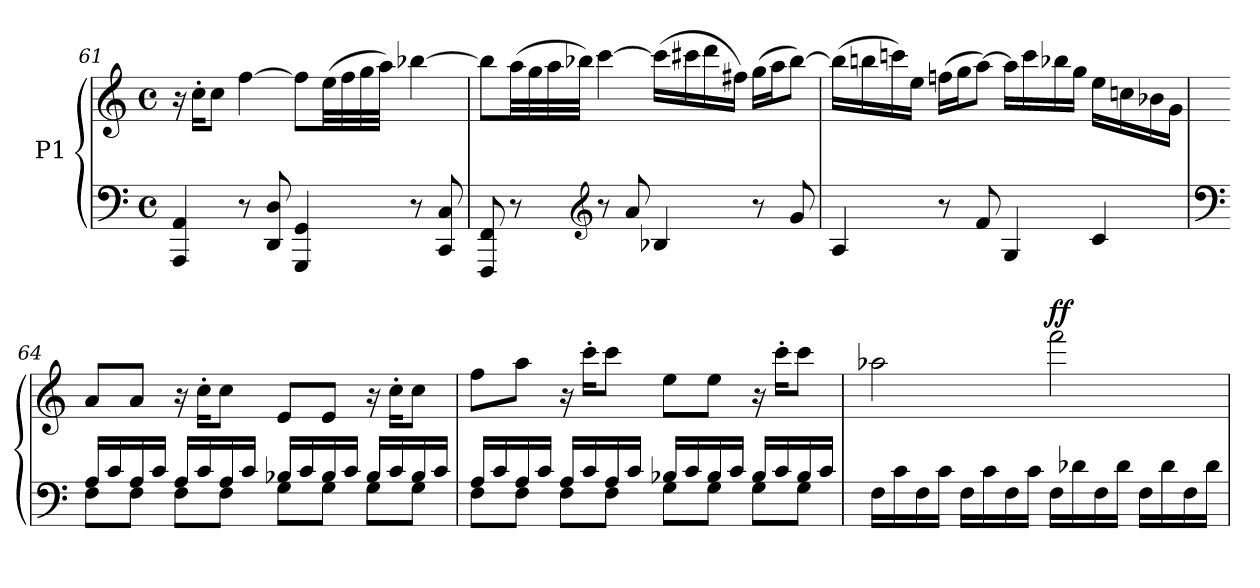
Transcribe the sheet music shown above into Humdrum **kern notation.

**kern	**kern	**dynam
*part1	*part1	*part1
*staff2	*staff1	*staff1/2
*I"P1	*	*
*clefF4	*clefG2	*
*k[]	*k[]	*
*M4/4	*M4/4	*
*met(c)	*met(c)	*
=61	=61	=61
4AAA/ 4AA/	16r	.
.	16cc'\KL	.
.	8cc\J	.
8r	[4ff\	.
8DD/ 8D/	.	.
4GGG/ 4GG/	8ff\L]	.
.	(32ee\LL	.
.	32ff\	.
.	32gg\	.
.	32aa\JJJ)	.
8r	[4bb-X\	.
8CC/ 8C/	.	.
!!LO:LB:g=z
=62	=62	=62
8FFF/ 8FF/	8bb-\L]	.
8r	(32aa\LL	.
.	32gg\	.
.	32aa\	.
.	32bb-X\JJJ)	.
*clefG2	*	*
8r	[4ccc\	.
8a/	.	.
4B-X/	(16ccc\LL]	.
.	16ccc#X\	.
.	16ddd\	.
.	16ff#X\JJ)	.
8r	(16gg\LL	.
.	16aa\J	.
8g/	[8bb-\J)	.
!!LO:PB:g=z
=63	=63	=63
4A/	(16bb-\LL]	.
.	16bbn\	.
.	16cccn\)	.
.	16ee\JJ	.
8r	(16ffn\LL	.
.	16gg\J	.
8f/	[8aa\J)	.
4G/	16aa\LL]	.
.	16ccc\	.
.	16bb-X\	.
.	16gg\JJ	.
4c/	16ee\LL	.
.	16ccn\	.
.	16b-X\	.
.	16g\JJ	.
=64	=64	=64
*clefF4	*	*
*^	*	*
16A/LL	8F\L	8a/L	.
16c/	.	.	.
16A/	8F\J	8a/J	.
16c/JJ	.	.	.
16A/LL	8F\L	16r	.
16c/	.	16cc'\KL	.
16A/	8F\J	8cc\J	.
16c/JJ	.	.	.
16B-X/LL	8G\L	8e/L	.
16c/	.	.	.
16B-/	8G\J	8e/J	.
16c/JJ	.	.	.
16B-/LL	8G\L	16r	.
16c/	.	16cc'\KL	.
16B-/	8G\J	8cc\J	.
16c/JJ	.	.	.
!!LO:LB:g=z
=65	=65	=65	=65
16A/LL	8F\L	8ff\L	.
16c/	.	.	.
16A/	8F\J	8aa\J	.
16c/JJ	.	.	.
16A/LL	8F\L	16r	.
16c/	.	16ccc'\KL	.
16A/	8F\J	8ccc\J	.
16c/JJ	.	.	.
16B-X/LL	8G\L	8ee\L	.
16c/	.	.	.
16B-/	8G\J	8ee\J	.
16c/JJ	.	.	.
16B-/LL	8G\L	16r	.
16c/	.	16ccc'\KL	.
16B-/	8G\J	8ccc\J	.
16c/JJ	.	.	.
*v	*v	*	*
=66	=66	=66
16F\LL	2aa-X\	.
16c\	.	.
16F\	.	.
16c\JJ	.	.
16F\LL	.	.
16c\	.	.
16F\	.	.
16c\JJ	.	.
!	!	!LO:DY:a
16F\LL	2fff\	ff
16d-X\	.	.
16F\	.	.
16d-\JJ	.	.
16F\LL	.	.
16d-\	.	.
16F\	.	.
16d-\JJ	.	.
=	=	=
*-	*-	*-
